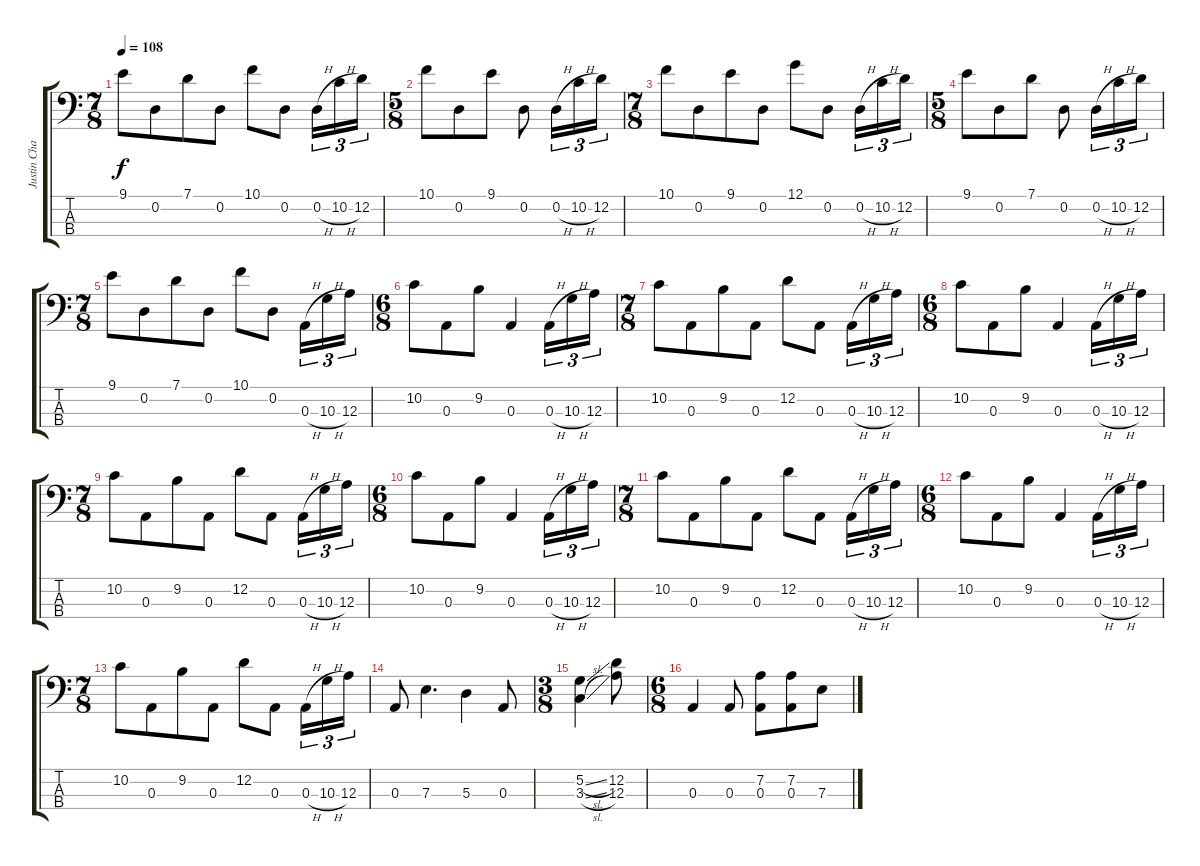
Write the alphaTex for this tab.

\track ("Justin Chancellor" "Justin Cha") {instrument electricbasspick}
\staff {score tabs}
\tuning (G2 D2 A1 D1) {hide}
\ts (7 8)
\tempo 108
\clef f4
\ks c
9.1.8{dy f} 0.2.8 7.1.8 0.2.8 10.1.8 0.2.8 0.2{h}.16{tu (3 2)} 10.2{h}.16{tu (3 2)} 12.2.16{tu (3 2)} |
\ts (5 8)
10.1.8 0.2.8 9.1.8 0.2.8 0.2{h}.16{tu (3 2)} 10.2{h}.16{tu (3 2)} 12.2.16{tu (3 2)} |
\ts (7 8)
10.1.8 0.2.8 9.1.8 0.2.8 12.1.8 0.2.8 0.2{h}.16{tu (3 2)} 10.2{h}.16{tu (3 2)} 12.2.16{tu (3 2)} |
\ts (5 8)
9.1.8 0.2.8 7.1.8 0.2.8 0.2{h}.16{tu (3 2)} 10.2{h}.16{tu (3 2)} 12.2.16{tu (3 2)} |
\ts (7 8)
9.1.8 0.2.8 7.1.8 0.2.8 10.1.8 0.2.8 0.3{h}.16{tu (3 2)} 10.3{h}.16{tu (3 2)} 12.3.16{tu (3 2)} |
\ts (6 8)
10.2.8 0.3.8 9.2.8 0.3.4 0.3{h}.16{tu (3 2)} 10.3{h}.16{tu (3 2)} 12.3.16{tu (3 2)} |
\ts (7 8)
10.2.8 0.3.8 9.2.8 0.3.8 12.2.8 0.3.8 0.3{h}.16{tu (3 2)} 10.3{h}.16{tu (3 2)} 12.3.16{tu (3 2)} |
\ts (6 8)
10.2.8 0.3.8 9.2.8 0.3.4 0.3{h}.16{tu (3 2)} 10.3{h}.16{tu (3 2)} 12.3.16{tu (3 2)} |
\ts (7 8)
10.2.8 0.3.8 9.2.8 0.3.8 12.2.8 0.3.8 0.3{h}.16{tu (3 2)} 10.3{h}.16{tu (3 2)} 12.3.16{tu (3 2)} |
\ts (6 8)
10.2.8 0.3.8 9.2.8 0.3.4 0.3{h}.16{tu (3 2)} 10.3{h}.16{tu (3 2)} 12.3.16{tu (3 2)} |
\ts (7 8)
10.2.8 0.3.8 9.2.8 0.3.8 12.2.8 0.3.8 0.3{h}.16{tu (3 2)} 10.3{h}.16{tu (3 2)} 12.3.16{tu (3 2)} |
\ts (6 8)
10.2.8 0.3.8 9.2.8 0.3.4 0.3{h}.16{tu (3 2)} 10.3{h}.16{tu (3 2)} 12.3.16{tu (3 2)} |
\ts (7 8)
10.2.8 0.3.8 9.2.8 0.3.8 12.2.8 0.3.8 0.3{h}.16{tu (3 2)} 10.3{h}.16{tu (3 2)} 12.3.16{tu (3 2)} |
0.3.8 7.3.4{d} 5.3.4 0.3.8 |
\ts (3 8)
(5.2{sl} 3.3{sl}).4 (12.2 12.3).8 |
\ts (6 8)
0.3.4 0.3.8 (7.2 0.3).8 (7.2 0.3).8 7.3.8
